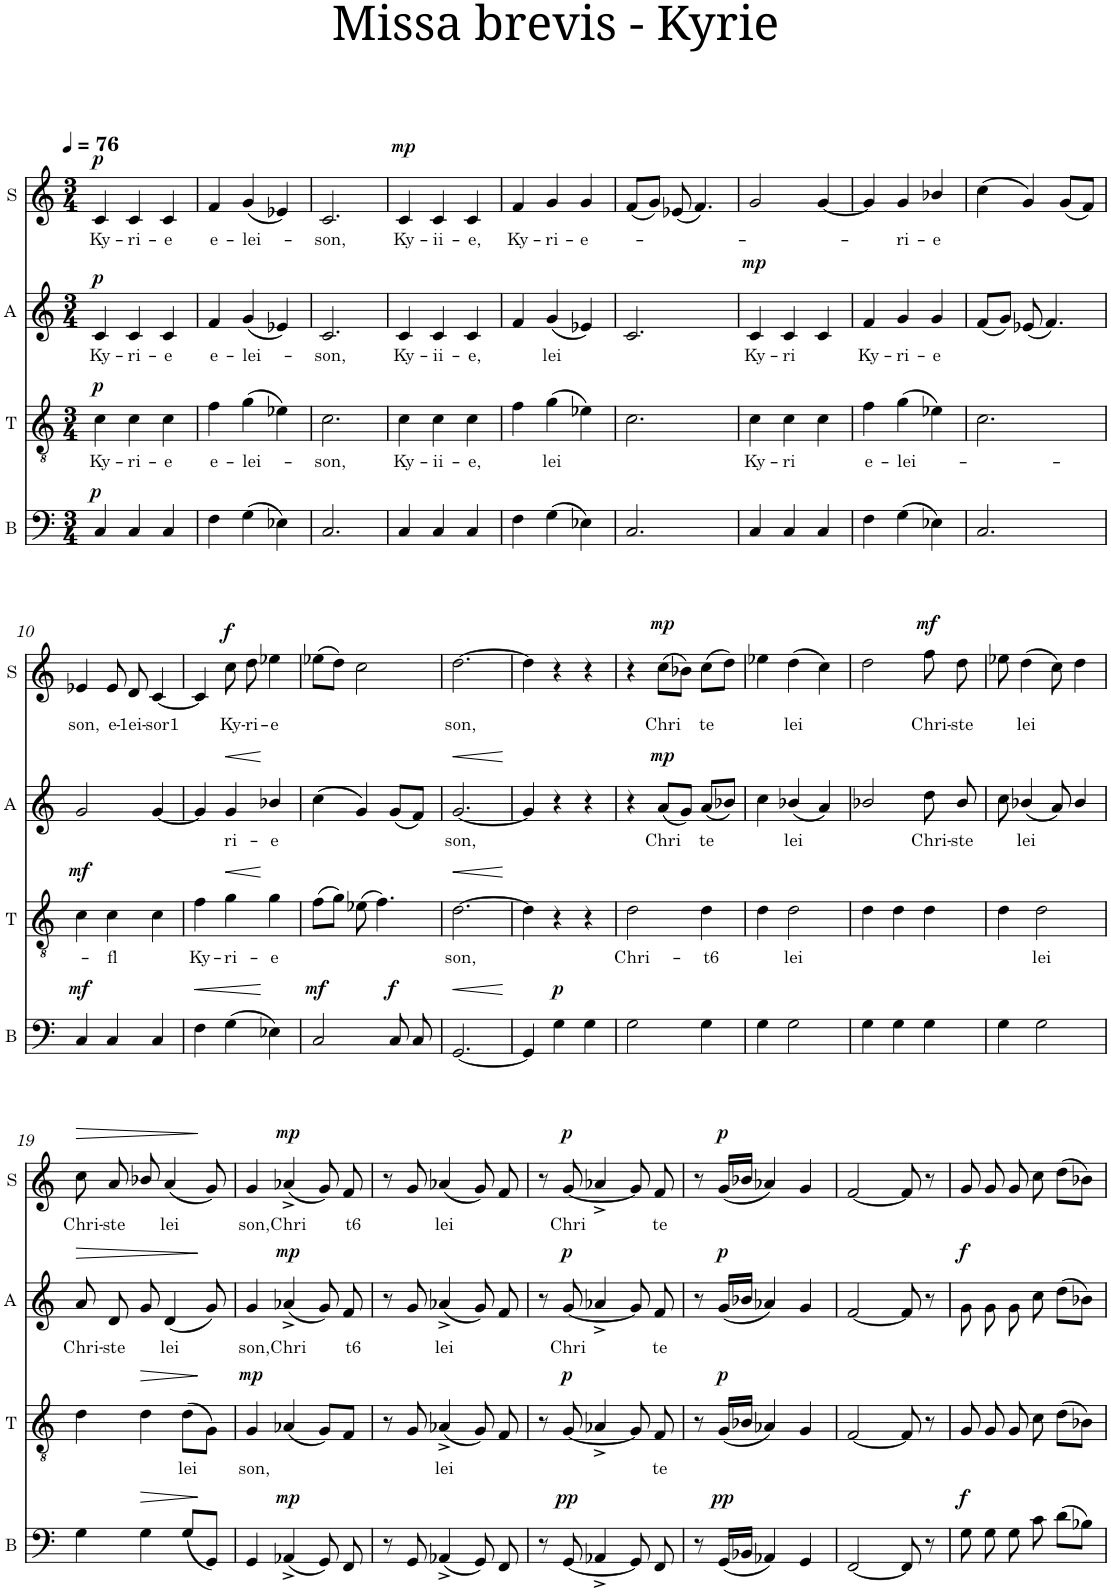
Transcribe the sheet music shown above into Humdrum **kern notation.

**kern	**dynam	**kern	**text	**dynam	**kern	**text	**dynam	**kern	**text	**dynam
*part4	*part4	*part3	*part3	*part3	*part2	*part2	*part2	*part1	*part1	*part1
*staff4	*staff4	*staff3	*staff3	*staff3	*staff2	*staff2	*staff2	*staff1	*staff1	*staff1
*I"B	*	*I"T	*	*	*I"A	*	*	*I"S	*	*
*I'B	*	*I'T	*	*	*I'A	*	*	*I'S	*	*
*clefF4	*	*clefGv2	*	*	*clefG2	*	*	*clefG2	*	*
*k[]	*	*k[]	*	*	*k[]	*	*	*k[]	*	*
*M3/4	*	*M3/4	*	*	*M3/4	*	*	*M3/4	*	*
*MM76	*	*MM76	*	*	*MM76	*	*	*MM76	*	*
=1	=1	=1	=1	=1	=1	=1	=1	=1	=1	=1
!	!LO:DY:a	!	!LO:LY:b	!LO:DY:a	!	!LO:LY:b	!LO:DY:a	!	!LO:LY:b	!LO:DY:a
4C/	p	4c\	-Ky-	p	4c/	Ky-	p	4c/	Ky-	p
!	!	!	!LO:LY:b	!	!	!LO:LY:b	!	!	!LO:LY:b	!
4C/	.	4c\	-ri-	.	4c/	-ri-	.	4c/	-ri-	.
!	!	!	!LO:LY:b	!	!	!LO:LY:b	!	!	!LO:LY:b	!
4C/	.	4c\	-e	.	4c/	-e	.	4c/	-e	.
=2	=2	=2	=2	=2	=2	=2	=2	=2	=2	=2
!	!	!	!LO:LY:b	!	!	!LO:LY:b	!	!	!LO:LY:b	!
4F\	.	4f\	e-	.	4f/	e-	.	4f/	e-	.
!	!	!	!LO:LY:b	!	!	!LO:LY:b	!	!	!LO:LY:b	!
(>4G\	.	(>4g\	-lei-	.	(<4g/	-lei-	.	(<4g/	-lei-	.
4E-X\)	.	4e-X\)	.	.	4e-X/)	.	.	4e-X/)	.	.
=3	=3	=3	=3	=3	=3	=3	=3	=3	=3	=3
!	!	!	!LO:LY:b	!	!	!LO:LY:b	!	!	!LO:LY:b	!
2.C/	.	2.c\	-son,	.	2.c/	-son,	.	2.c/	-son,	.
=4	=4	=4	=4	=4	=4	=4	=4	=4	=4	=4
!	!	!	!LO:LY:b	!	!	!LO:LY:b	!	!	!LO:LY:b	!LO:DY:a
4C/	.	4c\	Ky-	.	4c/	Ky-	.	4c/	Ky-	mp
!	!	!	!LO:LY:b	!	!	!LO:LY:b	!	!	!LO:LY:b	!
4C/	.	4c\	-ii-	.	4c/	-ii-	.	4c/	-ii-	.
!	!	!	!LO:LY:b	!	!	!LO:LY:b	!	!	!LO:LY:b	!
4C/	.	4c\	-e,	.	4c/	-e,	.	4c/	-e,	.
=5	=5	=5	=5	=5	=5	=5	=5	=5	=5	=5
!	!	!	!	!	!	!	!	!	!LO:LY:b	!
4F\	.	4f\	.	.	4f/	.	.	4f/	Ky-	.
!	!	!	!LO:LY:b	!	!	!LO:LY:b	!	!	!LO:LY:b	!
(>4G\	.	(>4g\	-lei	.	(<4g/	lei	.	4g/	-ri-	.
!	!	!	!	!	!	!	!	!	!LO:LY:b	!
4E-X\)	.	4e-X\)	.	.	4e-X/)	.	.	4g/	-e-	.
=6	=6	=6	=6	=6	=6	=6	=6	=6	=6	=6
2.C/	.	2.c\	.	.	2.c/	.	.	(<8f/L	.	.
.	.	.	.	.	.	.	.	8g/J)	.	.
.	.	.	.	.	.	.	.	(<8e-X/	.	.
.	.	.	.	.	.	.	.	4.f/)	.	.
=7	=7	=7	=7	=7	=7	=7	=7	=7	=7	=7
!	!	!	!LO:LY:b	!	!	!LO:LY:b	!LO:DY:a	!	!	!
4C/	.	4c\	Ky-	.	4c/	Ky-	mp	2g/	.	.
!	!	!	!LO:LY:b	!	!	!LO:LY:b	!	!	!	!
4C/	.	4c\	-ri	.	4c/	-ri	.	.	.	.
4C/	.	4c\	.	.	4c/	.	.	[4g/	.	.
=8	=8	=8	=8	=8	=8	=8	=8	=8	=8	=8
!	!	!	!LO:LY:b	!	!	!LO:LY:b	!	!	!	!
4F\	.	4f\	e-	.	4f/	Ky-	.	4g/]	.	.
!	!	!	!LO:LY:b	!	!	!LO:LY:b	!	!	!LO:LY:b	!
(>4G\	.	(>4g\	-lei-	.	4g/	-ri-	.	4g/	-ri-	.
!	!	!	!	!	!	!LO:LY:b	!	!	!LO:LY:b	!
4E-X\)	.	4e-X\)	.	.	4g/	-e	.	4b-X/	-e	.
=9	=9	=9	=9	=9	=9	=9	=9	=9	=9	=9
2.C/	.	2.c\	.	.	(<8f/L	.	.	(>4cc\	.	.
.	.	.	.	.	8g/J)	.	.	.	.	.
.	.	.	.	.	(<8e-X/	.	.	4g/)	.	.
.	.	.	.	.	4.f/)	.	.	.	.	.
.	.	.	.	.	.	.	.	(<8g/L	.	.
.	.	.	.	.	.	.	.	8f/J)	.	.
!!LO:LB:g=z
=10	=10	=10	=10	=10	=10	=10	=10	=10	=10	=10
!	!LO:DY:a	!	!	!LO:DY:a	!	!	!	!	!LO:LY:b	!
4C/	mf	4c\	.	mf	2g/	.	.	4e-X/	son,	.
!	!	!	!LO:LY:b	!	!	!	!	!	!LO:LY:b	!
4C/	.	4c\	fl	.	.	.	.	8e-/	e-	.
!	!	!	!	!	!	!	!	!	!LO:LY:b	!
.	.	.	.	.	.	.	.	8d/	-1ei-	.
!	!	!	!	!	!	!	!	!	!LO:LY:b	!
4C/	.	4c\	.	.	[4g/	.	.	[<4c/	-sor1	.
=11	=11	=11	=11	=11	=11	=11	=11	=11	=11	=11
!	!LO:HP:b	!	!LO:LY:b	!	!	!	!	!	!	!
4F\	<	4f\	Ky-	.	4g/]	.	.	4c/]	.	.
!	!	!	!LO:LY:b	!LO:HP:b	!	!LO:LY:b	!LO:HP:b	!	!LO:LY:b	!LO:DY:a
(>4G\	.	4g\	-ri-	<	4g/	-ri-	<	8cc\	Ky-	f
!	!	!	!	!	!	!	!	!	!LO:LY:b	!
.	.	.	.	.	.	.	.	8dd\	-ri-	.
!	!	!	!LO:LY:b	!	!	!LO:LY:b	!	!	!LO:LY:b	!
4E-X\)	[	4g\	-e	[	4b-X/	-e	[	4ee-X\	-e	.
=12	=12	=12	=12	=12	=12	=12	=12	=12	=12	=12
!	!LO:DY:a	!	!	!	!	!	!	!	!	!
2C/	mf	(>8f\L	.	.	(>4cc\	.	.	(>8ee-X\L	.	.
.	.	8g\J)	.	.	.	.	.	8dd\J)	.	.
.	.	(>8e-X\	.	.	4g/)	.	.	2cc\	.	.
.	.	4.f\)	.	.	.	.	.	.	.	.
!	!LO:DY:a	!	!	!	!	!	!	!	!	!
8C/	f	.	.	.	(<8g/L	.	.	.	.	.
8C/	.	.	.	.	8f/J)	.	.	.	.	.
=13	=13	=13	=13	=13	=13	=13	=13	=13	=13	=13
!	!LO:HP:b	!	!LO:LY:b	!LO:HP:b	!	!LO:LY:b	!LO:HP:b	!	!LO:LY:b	!
[<2.GG/	<	[>2.d\	son,	<	[<2.g/	son,	<	[>2.dd\	son,	.
.	[	.	.	[	.	.	[	.	.	.
=14	=14	=14	=14	=14	=14	=14	=14	=14	=14	=14
4GG/]	.	4d\]	.	.	4g/]	.	.	4dd\]	.	.
!	!LO:DY:a	!	!	!	!	!	!	!	!	!
4G\	p	4r	.	.	4r	.	.	4r	.	.
4G\	.	4r	.	.	4r	.	.	4r	.	.
=15	=15	=15	=15	=15	=15	=15	=15	=15	=15	=15
!	!	!	!LO:LY:b	!	!	!	!	!	!	!
2G\	.	2d\	Chri-	.	4r	.	.	4r	.	.
!	!	!	!	!	!	!LO:LY:b	!LO:DY:a	!	!LO:LY:b	!LO:DY:a
.	.	.	.	.	(<8a/L	Chri	mp	(>8cc\L	Chri	mp
.	.	.	.	.	8g/J)	.	.	8b-X\J)	.	.
!	!	!	!LO:LY:b	!	!	!LO:LY:b	!	!	!LO:LY:b	!
4G\	.	4d\	-t6	.	(<8a/L	te	.	(>8cc\L	te	.
.	.	.	.	.	8b-X/J)	.	.	8dd\J)	.	.
=16	=16	=16	=16	=16	=16	=16	=16	=16	=16	=16
4G\	.	4d\	.	.	4cc\	.	.	4ee-X\	.	.
!	!	!	!LO:LY:b	!	!	!LO:LY:b	!	!	!LO:LY:b	!
2G\	.	2d\	lei	.	(<4b-X/	lei	.	(>4dd\	lei	.
.	.	.	.	.	4a/)	.	.	4cc\)	.	.
=17	=17	=17	=17	=17	=17	=17	=17	=17	=17	=17
4G\	.	4d\	.	.	2b-X/	.	.	2dd\	.	.
4G\	.	4d\	.	.	.	.	.	.	.	.
!	!	!	!	!	!	!LO:LY:b	!	!	!LO:LY:b	!LO:DY:a
4G\	.	4d\	.	.	8dd\	Chri-	.	8ff\	Chri-	mf
!	!	!	!	!	!	!LO:LY:b	!	!	!LO:LY:b	!
.	.	.	.	.	8b-/	-ste	.	8dd\	-ste	.
=18	=18	=18	=18	=18	=18	=18	=18	=18	=18	=18
4G\	.	4d\	.	.	8cc\	.	.	8ee-X\	.	.
!	!	!	!	!	!	!LO:LY:b	!	!	!LO:LY:b	!
.	.	.	.	.	(<4b-X/	lei	.	(>4dd\	lei	.
!	!	!	!LO:LY:b	!	!	!	!	!	!	!
2G\	.	2d\	lei	.	.	.	.	.	.	.
.	.	.	.	.	8a/)	.	.	8cc\)	.	.
.	.	.	.	.	4b-/	.	.	4dd\	.	.
!!LO:LB:g=z
=19	=19	=19	=19	=19	=19	=19	=19	=19	=19	=19
!	!	!	!	!	!	!LO:LY:b	!LO:HP:b	!	!LO:LY:b	!LO:HP:b
4G\	.	4d\	.	.	8a/	Chri-	>	8cc\	Chri-	>
!	!	!	!	!	!	!LO:LY:b	!	!	!LO:LY:b	!
.	.	.	.	.	8d/	-ste	.	8a/	-ste	.
!	!LO:HP:b	!	!	!LO:HP:b	!	!	!	!	!	!
4G\	>	4d\	.	>	8g/	.	.	8b-X/	.	.
!	!	!	!	!	!	!LO:LY:b	!	!	!LO:LY:b	!
.	.	.	.	.	(<4d/	lei	.	(<4a/	lei	.
!	!	!	!LO:LY:b	!	!	!	!	!	!	!
(<8G/L	.	(>8d\L	lei	.	.	.	.	.	.	.
8GG/J)	]	8G\J)	.	]	8g/)	.	]	8g/)	.	]
=20	=20	=20	=20	=20	=20	=20	=20	=20	=20	=20
!	!	!	!LO:LY:b	!LO:DY:a	!	!LO:LY:b	!	!	!LO:LY:b	!
4GG/	.	4G/	son,	mp	4g/	son,	.	4g/	son,	.
!	!LO:DY:a	!	!	!	!	!LO:LY:b	!LO:DY:a	!	!LO:LY:b	!LO:DY:a
(<4AA-X^/	mp	(4A-X/	.	.	(<4a-X^/	Chri	mp	(<4a-X^/	Chri	mp
8GG/)	.	8G/L)	.	.	8g/)	.	.	8g/)	.	.
!	!	!	!	!	!	!LO:LY:b	!	!	!LO:LY:b	!
8FF/	.	8F/J	.	.	8f/	t6	.	8f/	t6	.
=21	=21	=21	=21	=21	=21	=21	=21	=21	=21	=21
8r	.	8r	.	.	8r	.	.	8r	.	.
8GG/	.	8G/	.	.	8g/	.	.	8g/	.	.
!	!	!	!LO:LY:b	!	!	!LO:LY:b	!	!	!LO:LY:b	!
(<4AA-X^/	.	(<4A-X^/	lei	.	(<4a-X^/	lei	.	(<4a-X/	lei	.
8GG/)	.	8G/)	.	.	8g/)	.	.	8g/)	.	.
8FF/	.	8F/	.	.	8f/	.	.	8f/	.	.
=22	=22	=22	=22	=22	=22	=22	=22	=22	=22	=22
8r	.	8r	.	.	8r	.	.	8r	.	.
!	!LO:DY:a	!	!	!LO:DY:a	!	!LO:LY:b	!LO:DY:a	!	!LO:LY:b	!LO:DY:a
[<8GG/	pp	[<8G/	.	p	[<8g/	Chri	p	[<8g/	Chri	p
4AA-X^/	.	4A-X^/	.	.	4a-X^/	.	.	4a-X^/	.	.
8GG/]	.	8G/]	.	.	8g/]	.	.	8g/]	.	.
!	!	!	!LO:LY:b	!	!	!LO:LY:b	!	!	!LO:LY:b	!
8FF/	.	8F/	te	.	8f/	te	.	8f/	te	.
=23	=23	=23	=23	=23	=23	=23	=23	=23	=23	=23
8r	.	8r	.	.	8r	.	.	8r	.	.
!	!LO:DY:a	!	!	!LO:DY:a	!	!	!LO:DY:a	!	!	!LO:DY:a
(<16GG/LL	pp	(16G/LL	.	p	(16g/LL	.	p	(16g/LL	.	p
16BB-X/JJ	.	16B-X/JJ	.	.	16b-X/JJ	.	.	16b-X/JJ	.	.
4AA-X/)	.	4A-X/)	.	.	4a-X/)	.	.	4a-X/)	.	.
4GG/	.	4G/	.	.	4g/	.	.	4g/	.	.
=24	=24	=24	=24	=24	=24	=24	=24	=24	=24	=24
[<2FF/	.	[2F/	.	.	[2f/	.	.	[2f/	.	.
8FF/]	.	8F/]	.	.	8f/]	.	.	8f/]	.	.
8r	.	8r	.	.	8r	.	.	8r	.	.
=25	=25	=25	=25	=25	=25	=25	=25	=25	=25	=25
!	!LO:DY:a	!	!	!	!	!	!LO:DY:a	!	!	!
8G\	f	8G/	.	.	8g\	.	f	8g/	.	.
8G\	.	8G/	.	.	8g\	.	.	8g/	.	.
8G\	.	8G/	.	.	8g\	.	.	8g/	.	.
8c\	.	8c\	.	.	8cc\	.	.	8cc\	.	.
(>8d\L	.	(8d\L	.	.	(>8dd\L	.	.	(8dd\L	.	.
8B-X\J)	.	8B-X\J)	.	.	8b-X\J)	.	.	8b-X\J)	.	.
=	=	=	=	=	=	=	=	=	=	=
*-	*-	*-	*-	*-	*-	*-	*-	*-	*-	*-
